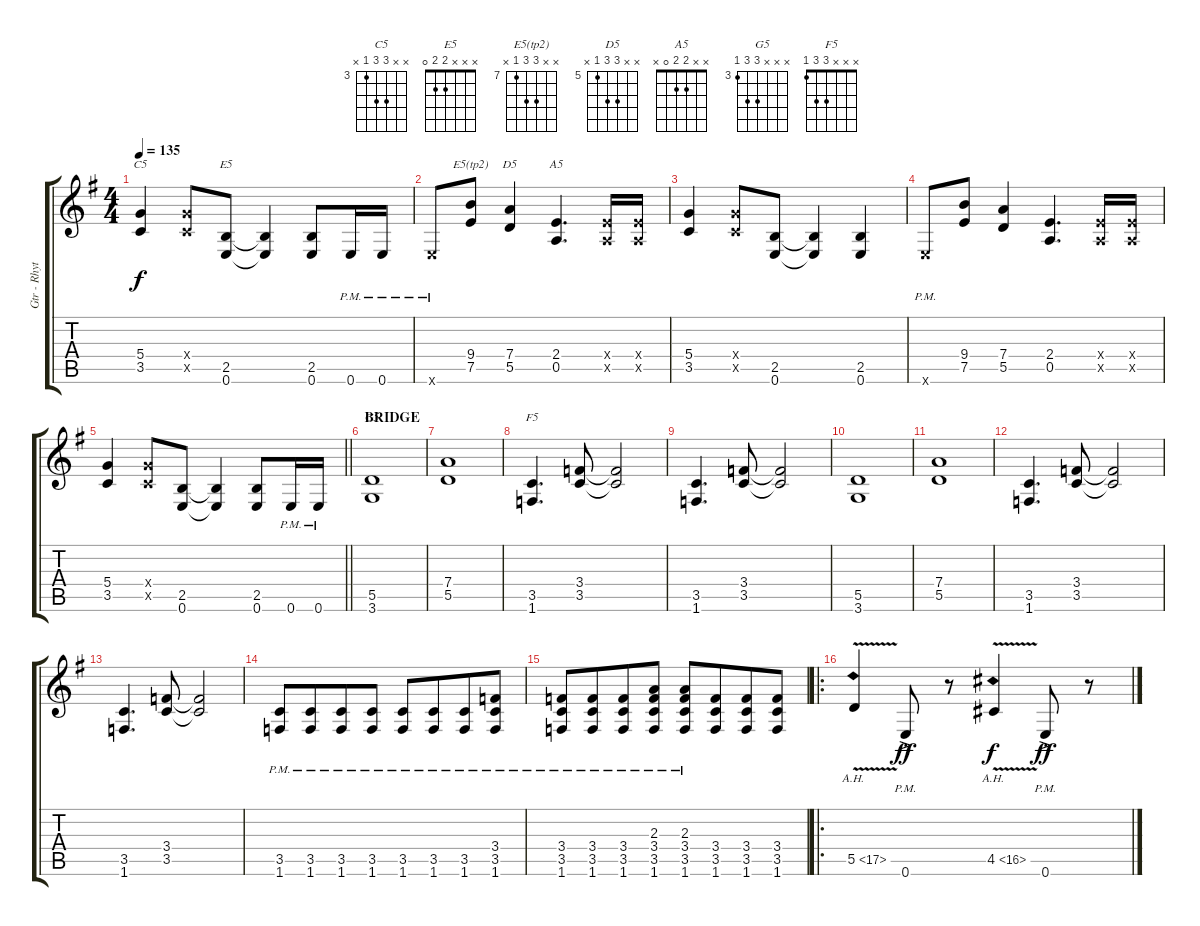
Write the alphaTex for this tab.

\track ("Gtr - Rhythm" "Gtr - Rhyt") {instrument overdrivenguitar}
\staff {score tabs}
\tuning (E4 B3 G3 D3 A2 E2) {hide}
\chord ("C5" x x 5 5 3 x) {firstfret 3}
\chord ("E5" x x x 2 2 0)
\chord ("E5(tp2)" x x 9 9 7 x) {firstfret 7}
\chord ("D5" x x 7 7 5 x) {firstfret 5}
\chord ("A5" x x 2 2 0 x)
\chord ("G5" x x x 5 5 3) {firstfret 3}
\chord ("F5" x x x 3 3 1)
\ts (4 4)
\tempo 135
\clef g2
\ks eminor
(5.4 3.5).4{ch "C5" dy f} (5.4{x} 3.5{x}).8 (2.5 0.6).8{ch "E5"} (2.5{t} 0.6{t}).4 (2.5 0.6).8 0.6{pm}.16 0.6{pm}.16 |
0.6{pm x}.8 (9.4 7.5).8{ch "E5(tp2)"} (7.4 5.5).4{ch "D5"} (2.4 0.5).4{d ch "A5"} (2.4{x} 0.5{x}).16 (2.4{x} 0.5{x}).16 |
(5.4 3.5).4 (5.4{x} 3.5{x}).8 (2.5 0.6).8 (2.5{t} 0.6{t}).4 (2.5 0.6).4 |
0.6{pm x}.8 (9.4 7.5).8 (7.4 5.5).4 (2.4 0.5).4{d} (2.4{x} 0.5{x}).16 (2.4{x} 0.5{x}).16 |
\barLineRight lightlight
(5.4 3.5).4 (5.4{x} 3.5{x}).8 (2.5 0.6).8 (2.5{t} 0.6{t}).4 (2.5 0.6).8 0.6{pm}.16 0.6{pm}.16 |
\section ("" "BRIDGE")
(5.5 3.6).1{ch "G5"} |
(7.4 5.5).1 |
(3.5 1.6).4{d ch "F5"} (3.4 3.5).8 (3.4{t} 3.5{t}).2 |
(3.5 1.6).4{d} (3.4 3.5).8 (3.4{t} 3.5{t}).2 |
(5.5 3.6).1 |
(7.4 5.5).1 |
(3.5 1.6).4{d} (3.4 3.5).8 (3.4{t} 3.5{t}).2 |
(3.5 1.6).4{d} (3.4 3.5).8 (3.4{t} 3.5{t}).2 |
(3.5{pm} 1.6{pm}).8 (3.5{pm} 1.6{pm}).8{beam merge} (3.5{pm} 1.6{pm}).8 (3.5{pm} 1.6{pm}).8 (3.5{pm} 1.6{pm}).8 (3.5{pm} 1.6{pm}).8{beam merge} (3.5{pm} 1.6{pm}).8 (3.4{pm} 3.5{pm} 1.6{pm}).8 |
(3.4{pm} 3.5{pm} 1.6{pm}).8 (3.4{pm} 3.5{pm} 1.6{pm}).8{beam merge} (3.4{pm} 3.5{pm} 1.6{pm}).8 (2.3{pm} 3.4{pm} 3.5{pm} 1.6{pm}).8 (2.3{pm} 3.4{pm} 3.5{pm} 1.6{pm}).8 (3.4 3.5 1.6).8{beam merge} (3.4 3.5 1.6).8 (3.4 3.5 1.6).8 |
\ro
5.5{ah 12 v}.4 0.6{ac pm}.8{dy ff} r.8 4.5{ah 12 v}.4{dy f} 0.6{ac pm}.8{dy ff} r.8
